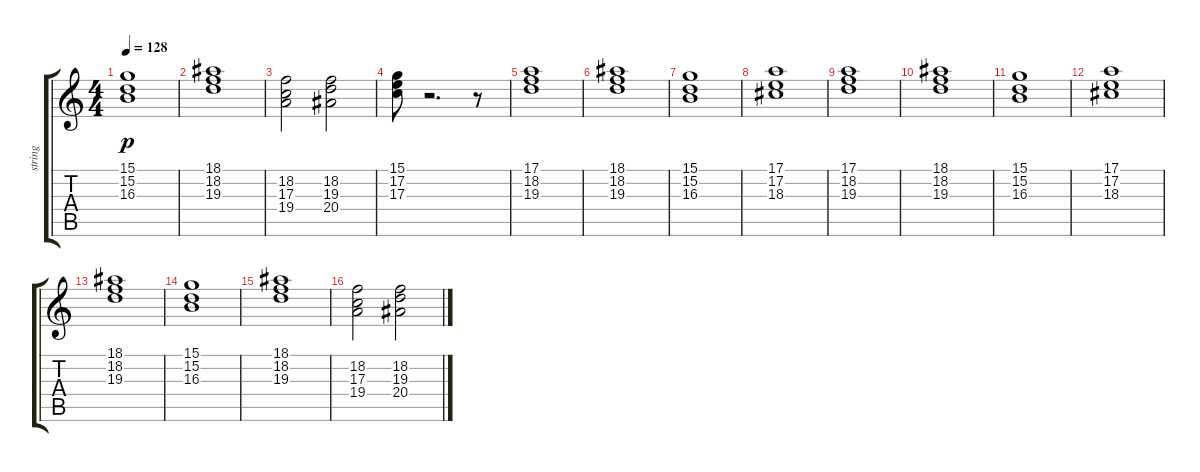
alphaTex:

\track ("string" "string") {instrument synthstrings1}
\staff {score tabs}
\tuning (E4 B3 G3 D3 A2 E2) {hide}
\ts (4 4)
\tempo 128
\clef g2
\ks c
(15.1 15.2 16.3).1{dy p} |
(18.1 18.2 19.3).1 |
(18.2 17.3 19.4).2 (18.2 19.3 20.4).2 |
(15.1 17.2 17.3).8 r.2{d} r.8 |
(17.1 18.2 19.3).1 |
(18.1 18.2 19.3).1 |
(15.1 15.2 16.3).1 |
(17.1 17.2 18.3).1 |
(17.1 18.2 19.3).1 |
(18.1 18.2 19.3).1 |
(15.1 15.2 16.3).1 |
(17.1 17.2 18.3).1 |
(18.1 18.2 19.3).1 |
(15.1 15.2 16.3).1 |
(18.1 18.2 19.3).1 |
(18.2 17.3 19.4).2 (18.2 19.3 20.4).2
